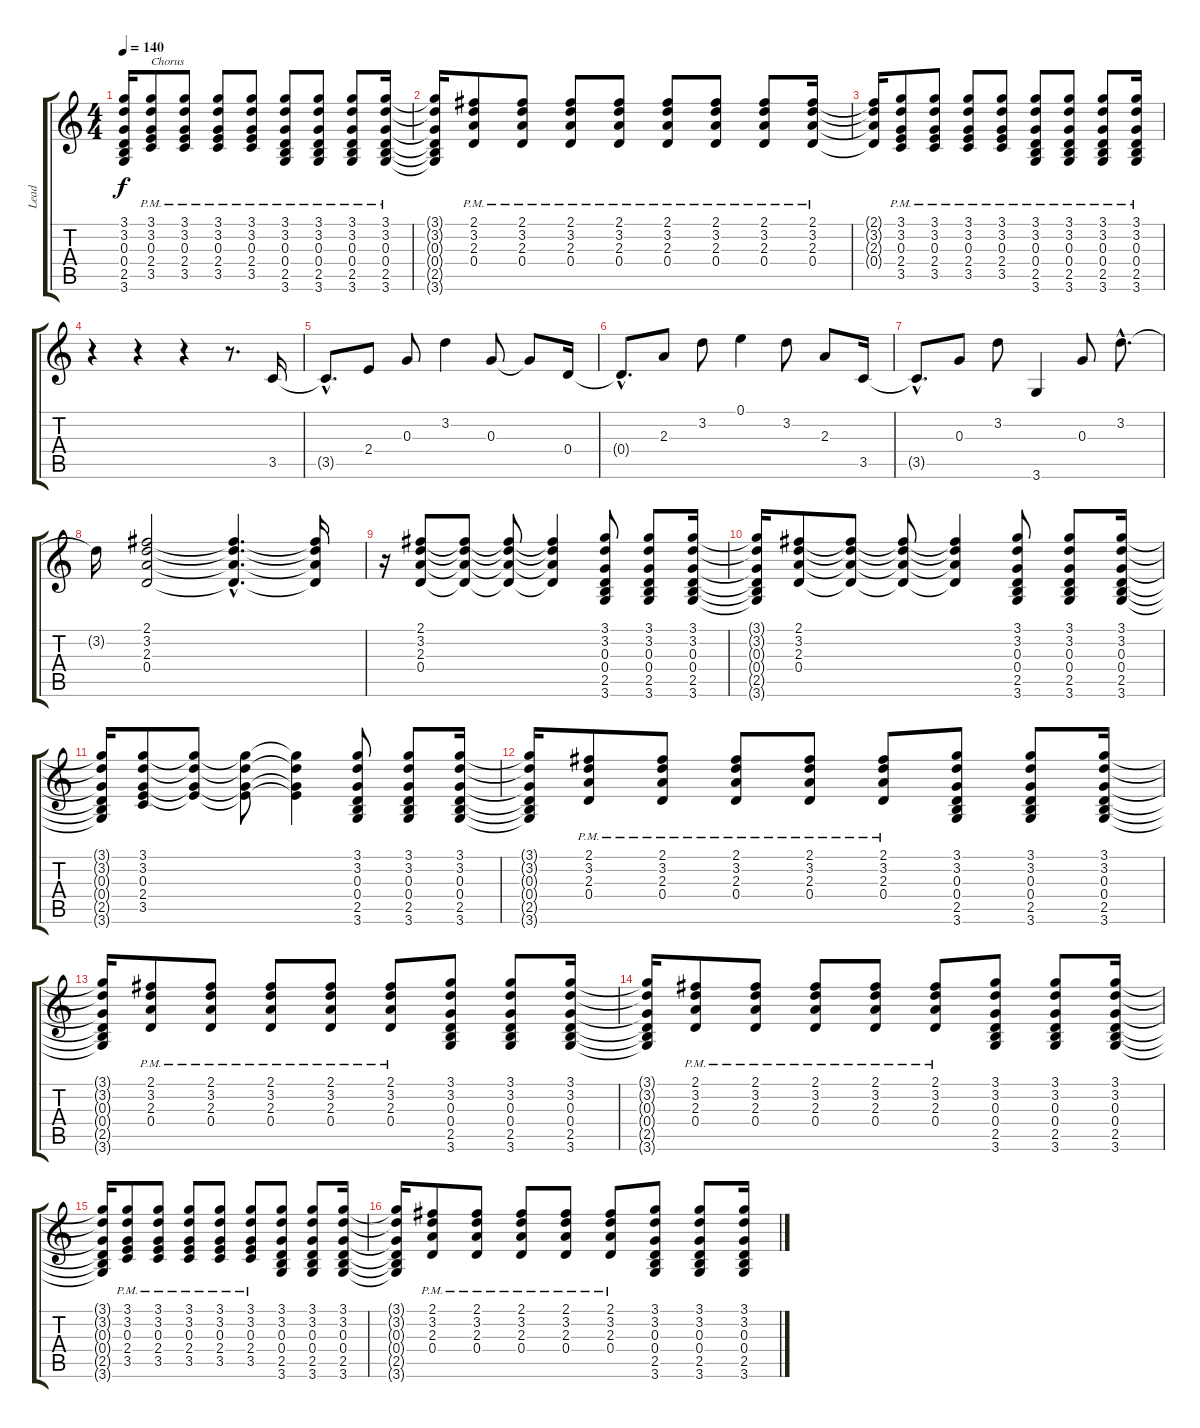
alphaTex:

\track ("Lead" "Lead") {instrument overdrivenguitar}
\staff {score tabs}
\tuning (E4 B3 G3 D3 A2 E2) {hide}
\ts (4 4)
\tempo 140
\clef g2
\ks c
(3.1{t} 3.2{t} 0.3{t} 0.4{t} 2.5{t} 3.6{t}).16{dy f} (3.1 3.2 0.3 2.4 3.5{pm}).8{txt "Chorus"} (3.1 3.2 0.3 2.4 3.5{pm}).8 (3.1 3.2 0.3 2.4 3.5{pm}).8 (3.1 3.2 0.3 2.4 3.5{pm}).8 (3.1{pm} 3.2 0.3 0.4 2.5 3.6).8 (3.1{pm} 3.2 0.3 0.4 2.5 3.6).8 (3.1{pm} 3.2 0.3 0.4 2.5 3.6).8 (3.1{pm} 3.2 0.3 0.4 2.5 3.6).16 |
(3.1{t} 3.2{t} 0.3{t} 0.4{t} 2.5{t} 3.6{t}).16 (2.1{pm} 3.2 2.3 0.4).8 (2.1{pm} 3.2 2.3 0.4).8 (2.1{pm} 3.2 2.3 0.4).8 (2.1{pm} 3.2 2.3 0.4).8 (2.1{pm} 3.2 2.3 0.4).8 (2.1{pm} 3.2 2.3 0.4).8 (2.1{pm} 3.2 2.3 0.4).8 (2.1{pm} 3.2 2.3 0.4).16 |
(2.1{t} 3.2{t} 2.3{t} 0.4{t}).16 (3.1 3.2 0.3 2.4 3.5{pm}).8 (3.1 3.2 0.3 2.4 3.5{pm}).8 (3.1 3.2 0.3 2.4 3.5{pm}).8 (3.1 3.2 0.3 2.4 3.5{pm}).8 (3.1{pm} 3.2 0.3 0.4 2.5 3.6).8 (3.1{pm} 3.2 0.3 0.4 2.5 3.6).8 (3.1{pm} 3.2 0.3 0.4 2.5 3.6).8 (3.1{pm} 3.2 0.3 0.4 2.5 3.6).16 |
r.4 r.4 r.4 r.8{d} 3.5.16 |
3.5{hac t}.8{d} 2.4.8 0.3.8 3.2.4 0.3.8 0.3{t}.8 0.4.16 |
0.4{hac t}.8{d} 2.3.8 3.2.8 0.1.4 3.2.8 2.3.8 3.5.16 |
3.5{hac t}.8{d} 0.3.8 3.2.8 3.6.4 0.3.8 3.2{hac}.8{d} |
3.2{t}.16 (2.1 3.2 2.3 0.4).2 (2.1{hac t} 3.2{hac t} 2.3{hac t} 0.4{hac t}).4{d} (2.1{t} 3.2{t} 2.3{t} 0.4{t}).16 |
r.16 (2.1 3.2 2.3 0.4).8 (2.1{t} 3.2{t} 2.3{t} 0.4{t}).8 (2.1{t} 3.2{t} 2.3{t} 0.4{t}).8 (2.1{t} 3.2{t} 2.3{t} 0.4{t}).4 (3.1 3.2 0.3 0.4 2.5 3.6).8 (3.1 3.2 0.3 0.4 2.5 3.6).8 (3.1 3.2 0.3 0.4 2.5 3.6).16 |
(3.1{t} 3.2{t} 0.3{t} 0.4{t} 2.5{t} 3.6{t}).16 (2.1 3.2 2.3 0.4).8 (2.1{t} 3.2{t} 2.3{t} 0.4{t}).8 (2.1{t} 3.2{t} 2.3{t} 0.4{t}).8 (2.1{t} 3.2{t} 2.3{t} 0.4{t}).4 (3.1 3.2 0.3 0.4 2.5 3.6).8 (3.1 3.2 0.3 0.4 2.5 3.6).8 (3.1 3.2 0.3 0.4 2.5 3.6).16 |
(3.1{t} 3.2{t} 0.3{t} 0.4{t} 2.5{t} 3.6{t}).16 (3.1 3.2 0.3 2.4 3.5).8 (3.1{t} 3.2{t} 0.3{t} 2.4{t}).8 (3.1{t} 3.2{t} 0.3{t} 2.4{t}).8 (3.1{t} 3.2{t} 0.3{t} 2.4{t}).4 (3.1 3.2 0.3 0.4 2.5 3.6).8 (3.1 3.2 0.3 0.4 2.5 3.6).8 (3.1 3.2 0.3 0.4 2.5 3.6).16 |
(3.1{t} 3.2{t} 0.3{t} 0.4{t} 2.5{t} 3.6{t}).16 (2.1{pm} 3.2 2.3 0.4).8 (2.1{pm} 3.2 2.3 0.4).8 (2.1{pm} 3.2 2.3 0.4).8 (2.1{pm} 3.2 2.3 0.4).8 (2.1{pm} 3.2 2.3 0.4).8 (3.1 3.2 0.3 0.4 2.5 3.6).8 (3.1 3.2 0.3 0.4 2.5 3.6).8 (3.1 3.2 0.3 0.4 2.5 3.6).16 |
(3.1{t} 3.2{t} 0.3{t} 0.4{t} 2.5{t} 3.6{t}).16 (2.1{pm} 3.2 2.3 0.4).8 (2.1{pm} 3.2 2.3 0.4).8 (2.1{pm} 3.2 2.3 0.4).8 (2.1{pm} 3.2 2.3 0.4).8 (2.1{pm} 3.2 2.3 0.4).8 (3.1 3.2 0.3 0.4 2.5 3.6).8 (3.1 3.2 0.3 0.4 2.5 3.6).8 (3.1 3.2 0.3 0.4 2.5 3.6).16 |
(3.1{t} 3.2{t} 0.3{t} 0.4{t} 2.5{t} 3.6{t}).16 (2.1{pm} 3.2 2.3 0.4).8 (2.1{pm} 3.2 2.3 0.4).8 (2.1{pm} 3.2 2.3 0.4).8 (2.1{pm} 3.2 2.3 0.4).8 (2.1{pm} 3.2 2.3 0.4).8 (3.1 3.2 0.3 0.4 2.5 3.6).8 (3.1 3.2 0.3 0.4 2.5 3.6).8 (3.1 3.2 0.3 0.4 2.5 3.6).16 |
(3.1{t} 3.2{t} 0.3{t} 0.4{t} 2.5{t} 3.6{t}).16 (3.1{pm} 3.2 0.3 2.4 3.5).8 (3.1{pm} 3.2 0.3 2.4 3.5).8 (3.1{pm} 3.2 0.3 2.4 3.5).8 (3.1{pm} 3.2 0.3 2.4 3.5).8 (3.1{pm} 3.2 0.3 2.4 3.5).8 (3.1 3.2 0.3 0.4 2.5 3.6).8 (3.1 3.2 0.3 0.4 2.5 3.6).8 (3.1 3.2 0.3 0.4 2.5 3.6).16 |
(3.1{t} 3.2{t} 0.3{t} 0.4{t} 2.5{t} 3.6{t}).16 (2.1{pm} 3.2 2.3 0.4).8 (2.1{pm} 3.2 2.3 0.4).8 (2.1{pm} 3.2 2.3 0.4).8 (2.1{pm} 3.2 2.3 0.4).8 (2.1{pm} 3.2 2.3 0.4).8 (3.1 3.2 0.3 0.4 2.5 3.6).8 (3.1 3.2 0.3 0.4 2.5 3.6).8 (3.1 3.2 0.3 0.4 2.5 3.6).16
